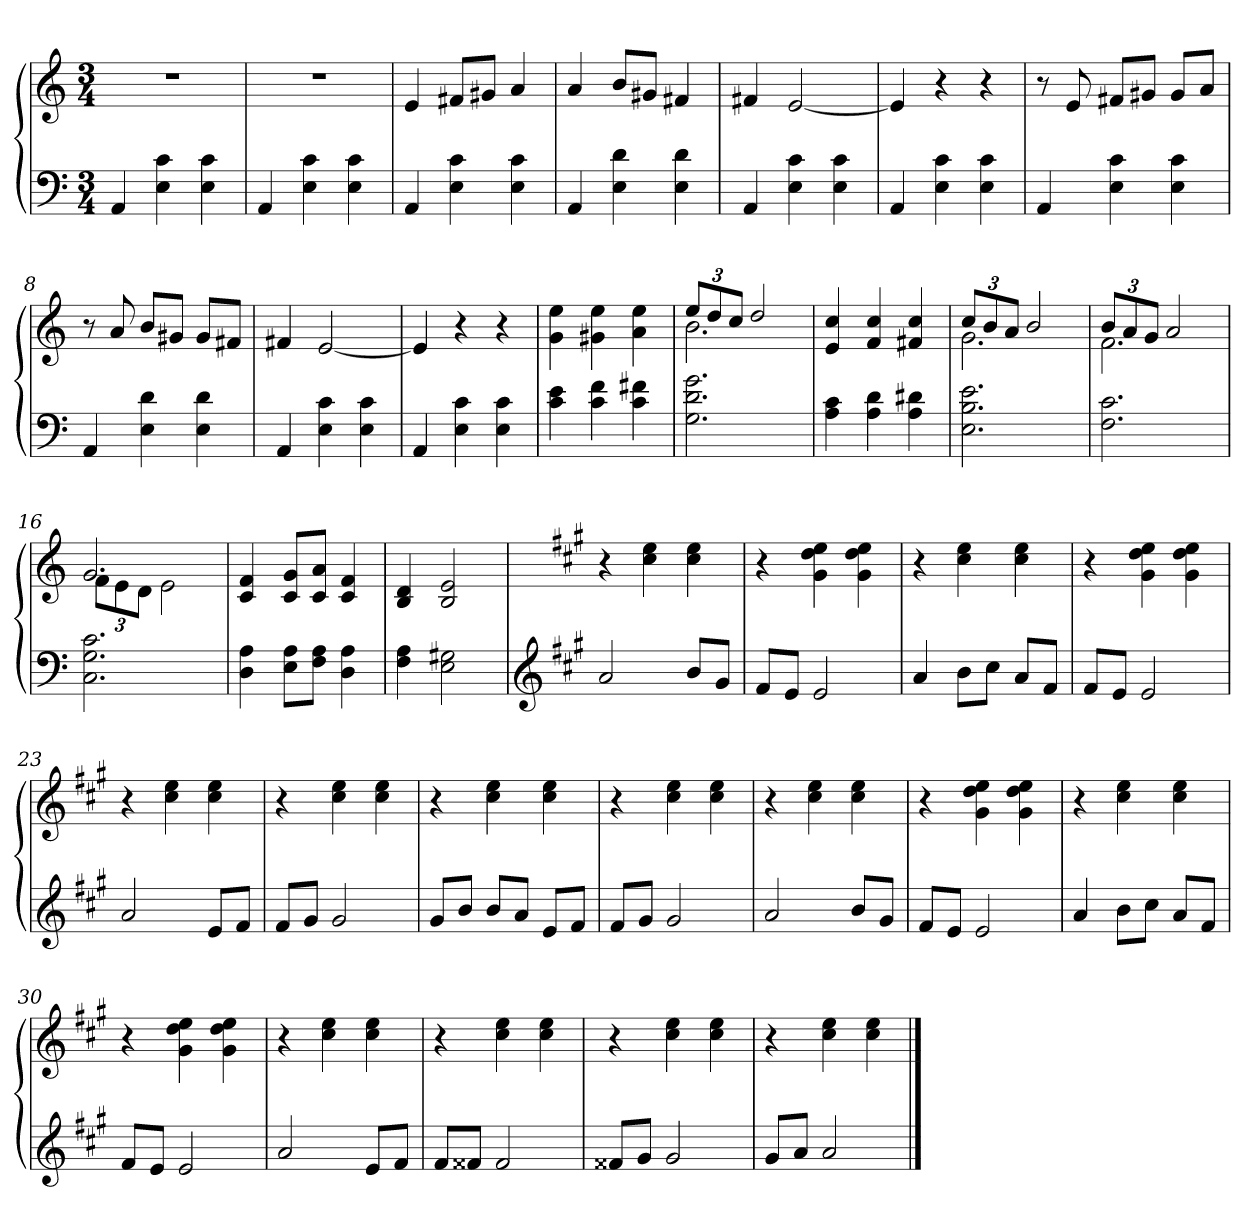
**kern	**kern
*part1	*part1
*staff2	*staff1
*clefF4	*clefG2
*k[]	*k[]
*a:	*a:
*M3/4	*M3/4
=1	=1
4AA/	2.r
4E\ 4c\	.
4E\ 4c\	.
=2	=2
4AA/	2.r
4E\ 4c\	.
4E\ 4c\	.
=3	=3
4AA/	4e/
4E\ 4c\	8f#X/L
.	8g#X/J
4E\ 4c\	4a/
=4	=4
4AA/	4a/
4E\ 4d\	8b/L
.	8g#X/J
4E\ 4d\	4f#X/
=5	=5
4AA/	4f#X/
4E\ 4c\	[2e/
4E\ 4c\	.
=6	=6
4AA/	4e/]
4E\ 4c\	4r
4E\ 4c\	4r
!!LO:LB:g=z
=7	=7
4AA/	8r
.	8e/
4E\ 4c\	8f#X/L
.	8g#X/J
4E\ 4c\	8g#/L
.	8a/J
=8	=8
4AA/	8r
.	8a/
4E\ 4d\	8b/L
.	8g#X/J
4E\ 4d\	8g#/L
.	8f#X/J
=9	=9
4AA/	4f#X/
4E\ 4c\	[2e/
4E\ 4c\	.
=10	=10
4AA/	4e/]
4E\ 4c\	4r
4E\ 4c\	4r
=11	=11
4c\ 4e\	4g\ 4ee\
4c\ 4f\	4g#X\ 4ee\
4c\ 4f#X\	4a\ 4ee\
=12	=12
*	*^
2.G\ 2.d\ 2.g\	12ee/L	2.b\
.	12dd/	.
.	12cc/J	.
.	2dd/	.
*	*v	*v
!!LO:LB:g=z
=13	=13
4A\ 4c\	4e/ 4cc/
4A\ 4d\	4f/ 4cc/
4A\ 4d#X\	4f#X/ 4cc/
=14	=14
*	*^
2.E\ 2.B\ 2.e\	12cc/L	2.g\
.	12b/	.
.	12a/J	.
.	2b/	.
=15	=15	=15
2.F\ 2.c\	12b/L	2.f\
.	12a/	.
.	12g/J	.
.	2a/	.
=16	=16	=16
2.C\ 2.G\ 2.c\	2.g/	12f\L
.	.	12e\
.	.	12d\J
.	.	2e\
*	*v	*v
=17	=17
4D\ 4A\	4c/ 4f/
8E\ 8A\L	8c/ 8g/L
8F\ 8A\J	8c/ 8a/J
4D\ 4A\	4c/ 4f/
=18	=18
4F\ 4A\	4B/ 4d/
2E\ 2G#X\	2B/ 2e/
!!LO:LB:g=z
=19	=19
*clefG2	*
*k[f#c#g#]	*k[f#c#g#]
*A:	*A:
2a/	4r
.	4cc#\ 4ee\
8b/L	4cc#\ 4ee\
8g#/J	.
=20	=20
8f#/L	4r
8e/J	.
2e/	4g#\ 4dd\ 4ee\
.	4g#\ 4dd\ 4ee\
=21	=21
4a/	4r
8b\L	4cc#\ 4ee\
8cc#\J	.
8a/L	4cc#\ 4ee\
8f#/J	.
=22	=22
8f#/L	4r
8e/J	.
2e/	4g#\ 4dd\ 4ee\
.	4g#\ 4dd\ 4ee\
=23	=23
2a/	4r
.	4cc#\ 4ee\
8e/L	4cc#\ 4ee\
8f#/J	.
=24	=24
8f#/L	4r
8g#/J	.
2g#/	4cc#\ 4ee\
.	4cc#\ 4ee\
!!LO:PB:g=z
=25	=25
8g#/L	4r
8b/J	.
8b/L	4cc#\ 4ee\
8a/J	.
8e/L	4cc#\ 4ee\
8f#/J	.
=26	=26
8f#/L	4r
8g#/J	.
2g#/	4cc#\ 4ee\
.	4cc#\ 4ee\
=27	=27
2a/	4r
.	4cc#\ 4ee\
8b/L	4cc#\ 4ee\
8g#/J	.
=28	=28
8f#/L	4r
8e/J	.
2e/	4g#\ 4dd\ 4ee\
.	4g#\ 4dd\ 4ee\
=29	=29
4a/	4r
8b\L	4cc#\ 4ee\
8cc#\J	.
8a/L	4cc#\ 4ee\
8f#/J	.
=30	=30
8f#/L	4r
8e/J	.
2e/	4g#\ 4dd\ 4ee\
.	4g#\ 4dd\ 4ee\
!!LO:LB:g=z
=31	=31
2a/	4r
.	4cc#\ 4ee\
8e/L	4cc#\ 4ee\
8f#/J	.
=32	=32
8f#/L	4r
8f##X/J	.
2f##/	4cc#\ 4ee\
.	4cc#\ 4ee\
=33	=33
8f##X/L	4r
8g#/J	.
2g#/	4cc#\ 4ee\
.	4cc#\ 4ee\
=34	=34
8g#/L	4r
8a/J	.
2a/	4cc#\ 4ee\
.	4cc#\ 4ee\
==	==
*-	*-
